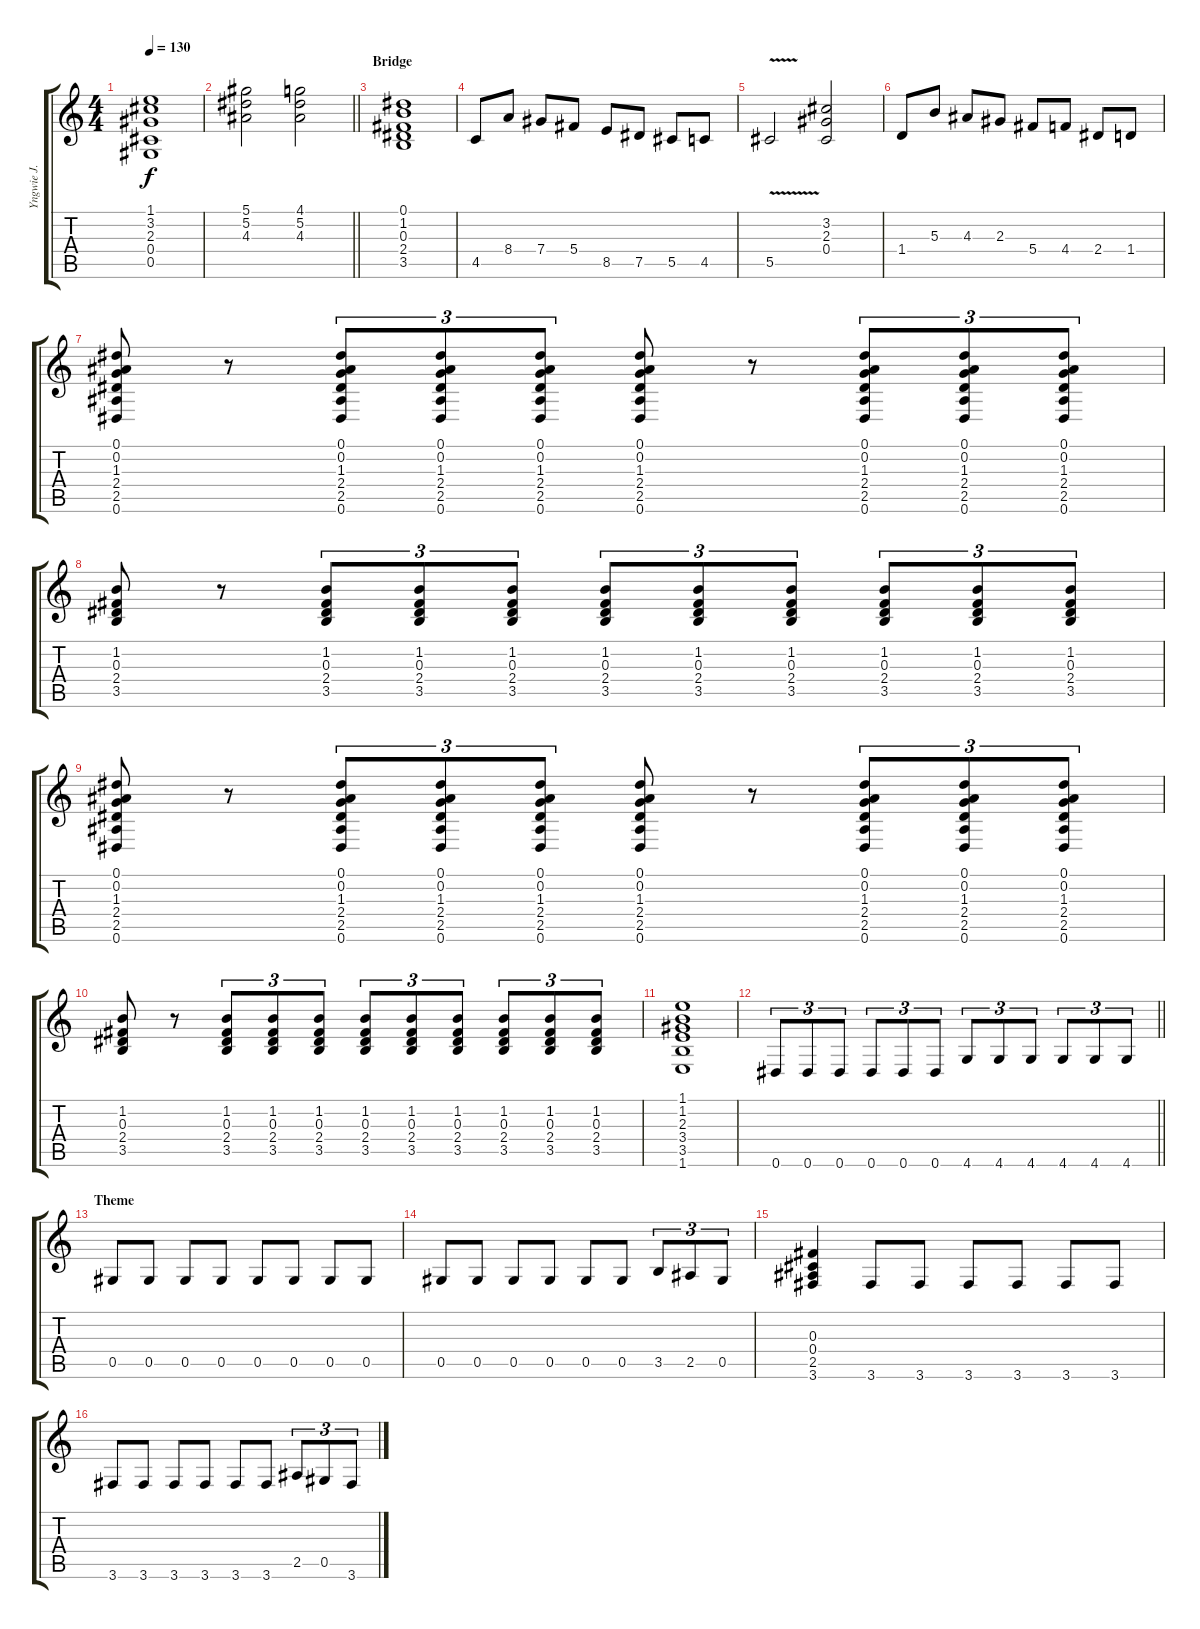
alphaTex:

\track ("Yngwie J. Malmsteen" "Yngwie J. ") {instrument overdrivenguitar}
\staff {score tabs}
\tuning (Eb4 Bb3 Gb3 Db3 Ab2 Eb2) {hide}
\ts (4 4)
\tempo 130
\clef g2
\ks c
(1.1 3.2 2.3 0.4 0.5).1{dy f} |
\barLineRight lightlight
(5.1 5.2 4.3).2 (4.1 5.2 4.3).2 |
\section ("" "Bridge")
(0.1 1.2 0.3 2.4 3.5).1 |
4.5.8 8.4.8 7.4.8 5.4.8 8.5.8 7.5.8 5.5.8 4.5.8 |
5.5{v}.2 (3.2 2.3 0.4).2 |
1.4.8 5.3.8 4.3.8 2.3.8 5.4.8 4.4.8 2.4.8 1.4.8 |
(0.1 0.2 1.3 2.4 2.5 0.6).8 r.8 (0.1 0.2 1.3 2.4 2.5 0.6).8{tu (3 2)} (0.1 0.2 1.3 2.4 2.5 0.6).8{tu (3 2)} (0.1 0.2 1.3 2.4 2.5 0.6).8{tu (3 2)} (0.1 0.2 1.3 2.4 2.5 0.6).8 r.8 (0.1 0.2 1.3 2.4 2.5 0.6).8{tu (3 2)} (0.1 0.2 1.3 2.4 2.5 0.6).8{tu (3 2)} (0.1 0.2 1.3 2.4 2.5 0.6).8{tu (3 2)} |
(1.2 0.3 2.4 3.5).8 r.8 (1.2 0.3 2.4 3.5).8{tu (3 2)} (1.2 0.3 2.4 3.5).8{tu (3 2)} (1.2 0.3 2.4 3.5).8{tu (3 2)} (1.2 0.3 2.4 3.5).8{tu (3 2)} (1.2 0.3 2.4 3.5).8{tu (3 2)} (1.2 0.3 2.4 3.5).8{tu (3 2)} (1.2 0.3 2.4 3.5).8{tu (3 2)} (1.2 0.3 2.4 3.5).8{tu (3 2)} (1.2 0.3 2.4 3.5).8{tu (3 2)} |
(0.1 0.2 1.3 2.4 2.5 0.6).8 r.8 (0.1 0.2 1.3 2.4 2.5 0.6).8{tu (3 2)} (0.1 0.2 1.3 2.4 2.5 0.6).8{tu (3 2)} (0.1 0.2 1.3 2.4 2.5 0.6).8{tu (3 2)} (0.1 0.2 1.3 2.4 2.5 0.6).8 r.8 (0.1 0.2 1.3 2.4 2.5 0.6).8{tu (3 2)} (0.1 0.2 1.3 2.4 2.5 0.6).8{tu (3 2)} (0.1 0.2 1.3 2.4 2.5 0.6).8{tu (3 2)} |
(1.2 0.3 2.4 3.5).8 r.8 (1.2 0.3 2.4 3.5).8{tu (3 2)} (1.2 0.3 2.4 3.5).8{tu (3 2)} (1.2 0.3 2.4 3.5).8{tu (3 2)} (1.2 0.3 2.4 3.5).8{tu (3 2)} (1.2 0.3 2.4 3.5).8{tu (3 2)} (1.2 0.3 2.4 3.5).8{tu (3 2)} (1.2 0.3 2.4 3.5).8{tu (3 2)} (1.2 0.3 2.4 3.5).8{tu (3 2)} (1.2 0.3 2.4 3.5).8{tu (3 2)} |
(1.1 1.2 2.3 3.4 3.5 1.6).1 |
\barLineRight lightlight
0.6.8{tu (3 2)} 0.6.8{tu (3 2)} 0.6.8{tu (3 2)} 0.6.8{tu (3 2)} 0.6.8{tu (3 2)} 0.6.8{tu (3 2)} 4.6.8{tu (3 2)} 4.6.8{tu (3 2)} 4.6.8{tu (3 2)} 4.6.8{tu (3 2)} 4.6.8{tu (3 2)} 4.6.8{tu (3 2)} |
\section ("" "Theme")
0.5.8 0.5.8 0.5.8 0.5.8 0.5.8 0.5.8 0.5.8 0.5.8 |
0.5.8 0.5.8 0.5.8 0.5.8 0.5.8 0.5.8 3.5.8{tu (3 2)} 2.5.8{tu (3 2)} 0.5.8{tu (3 2)} |
(0.3 0.4 2.5 3.6).4 3.6.8 3.6.8 3.6.8 3.6.8 3.6.8 3.6.8 |
3.6.8 3.6.8 3.6.8 3.6.8 3.6.8 3.6.8 2.5.8{tu (3 2)} 0.5.8{tu (3 2)} 3.6.8{tu (3 2)}
